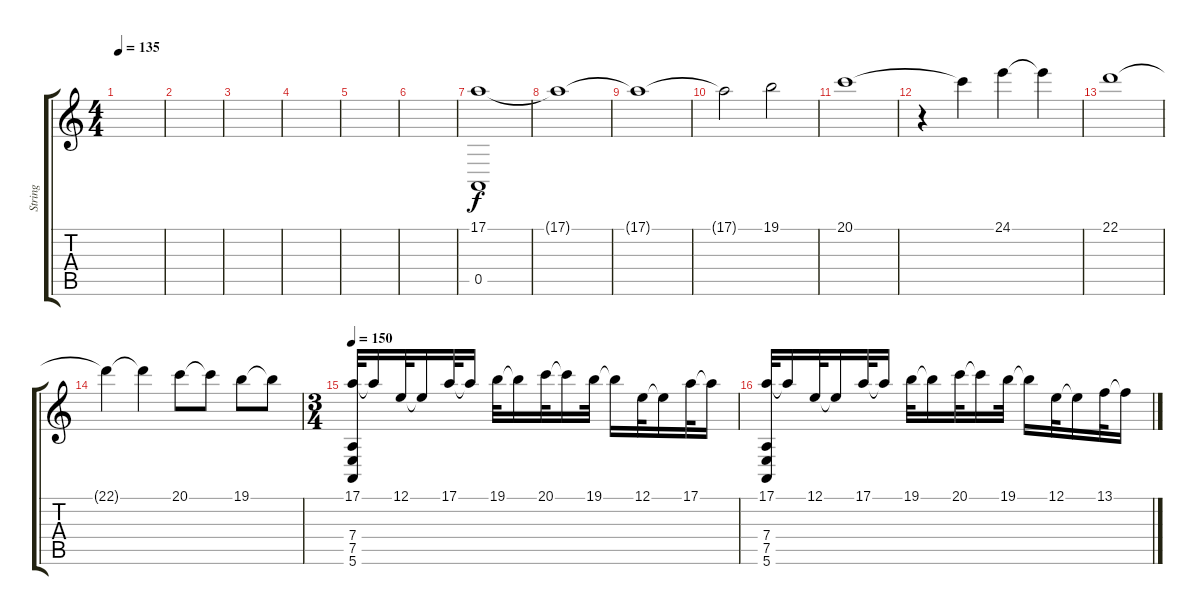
\track ("String" "String") {instrument stringensemble1}
\staff {score tabs}
\tuning (E4 B3 G3 D3 A2 E2) {hide}
\ts (4 4)
\tempo 135
\clef g2
\ks c
|
|
|
|
|
|
(17.1 0.5).1 |
17.1{t}.1 |
17.1{t}.1 |
17.1{t}.2 19.1.2 |
20.1.1 |
r.4 20.1{t}.4 24.1.4 24.1{t}.4 |
22.1.1 |
22.1{t}.4 22.1{t}.4 20.1.8 20.1{t}.8 19.1.8 19.1{t}.8 |
\ts (3 4)
\tempo 150
(17.1 7.4 7.5 5.6).32{volume 9} 17.1{t}.16 12.1.32 12.1{t}.16 17.1.32 17.1{t}.16 19.1.32 19.1{t}.16 20.1.32 20.1{t}.16 19.1.32 19.1{t}.16 12.1.32 12.1{t}.16 17.1.32 17.1{t}.16 |
(17.1 7.4 7.5 5.6).32 17.1{t}.16 12.1.32 12.1{t}.16 17.1.32 17.1{t}.16 19.1.32 19.1{t}.16 20.1.32 20.1{t}.16 19.1.32 19.1{t}.16 12.1.32 12.1{t}.16 13.1.32 13.1{t}.16
